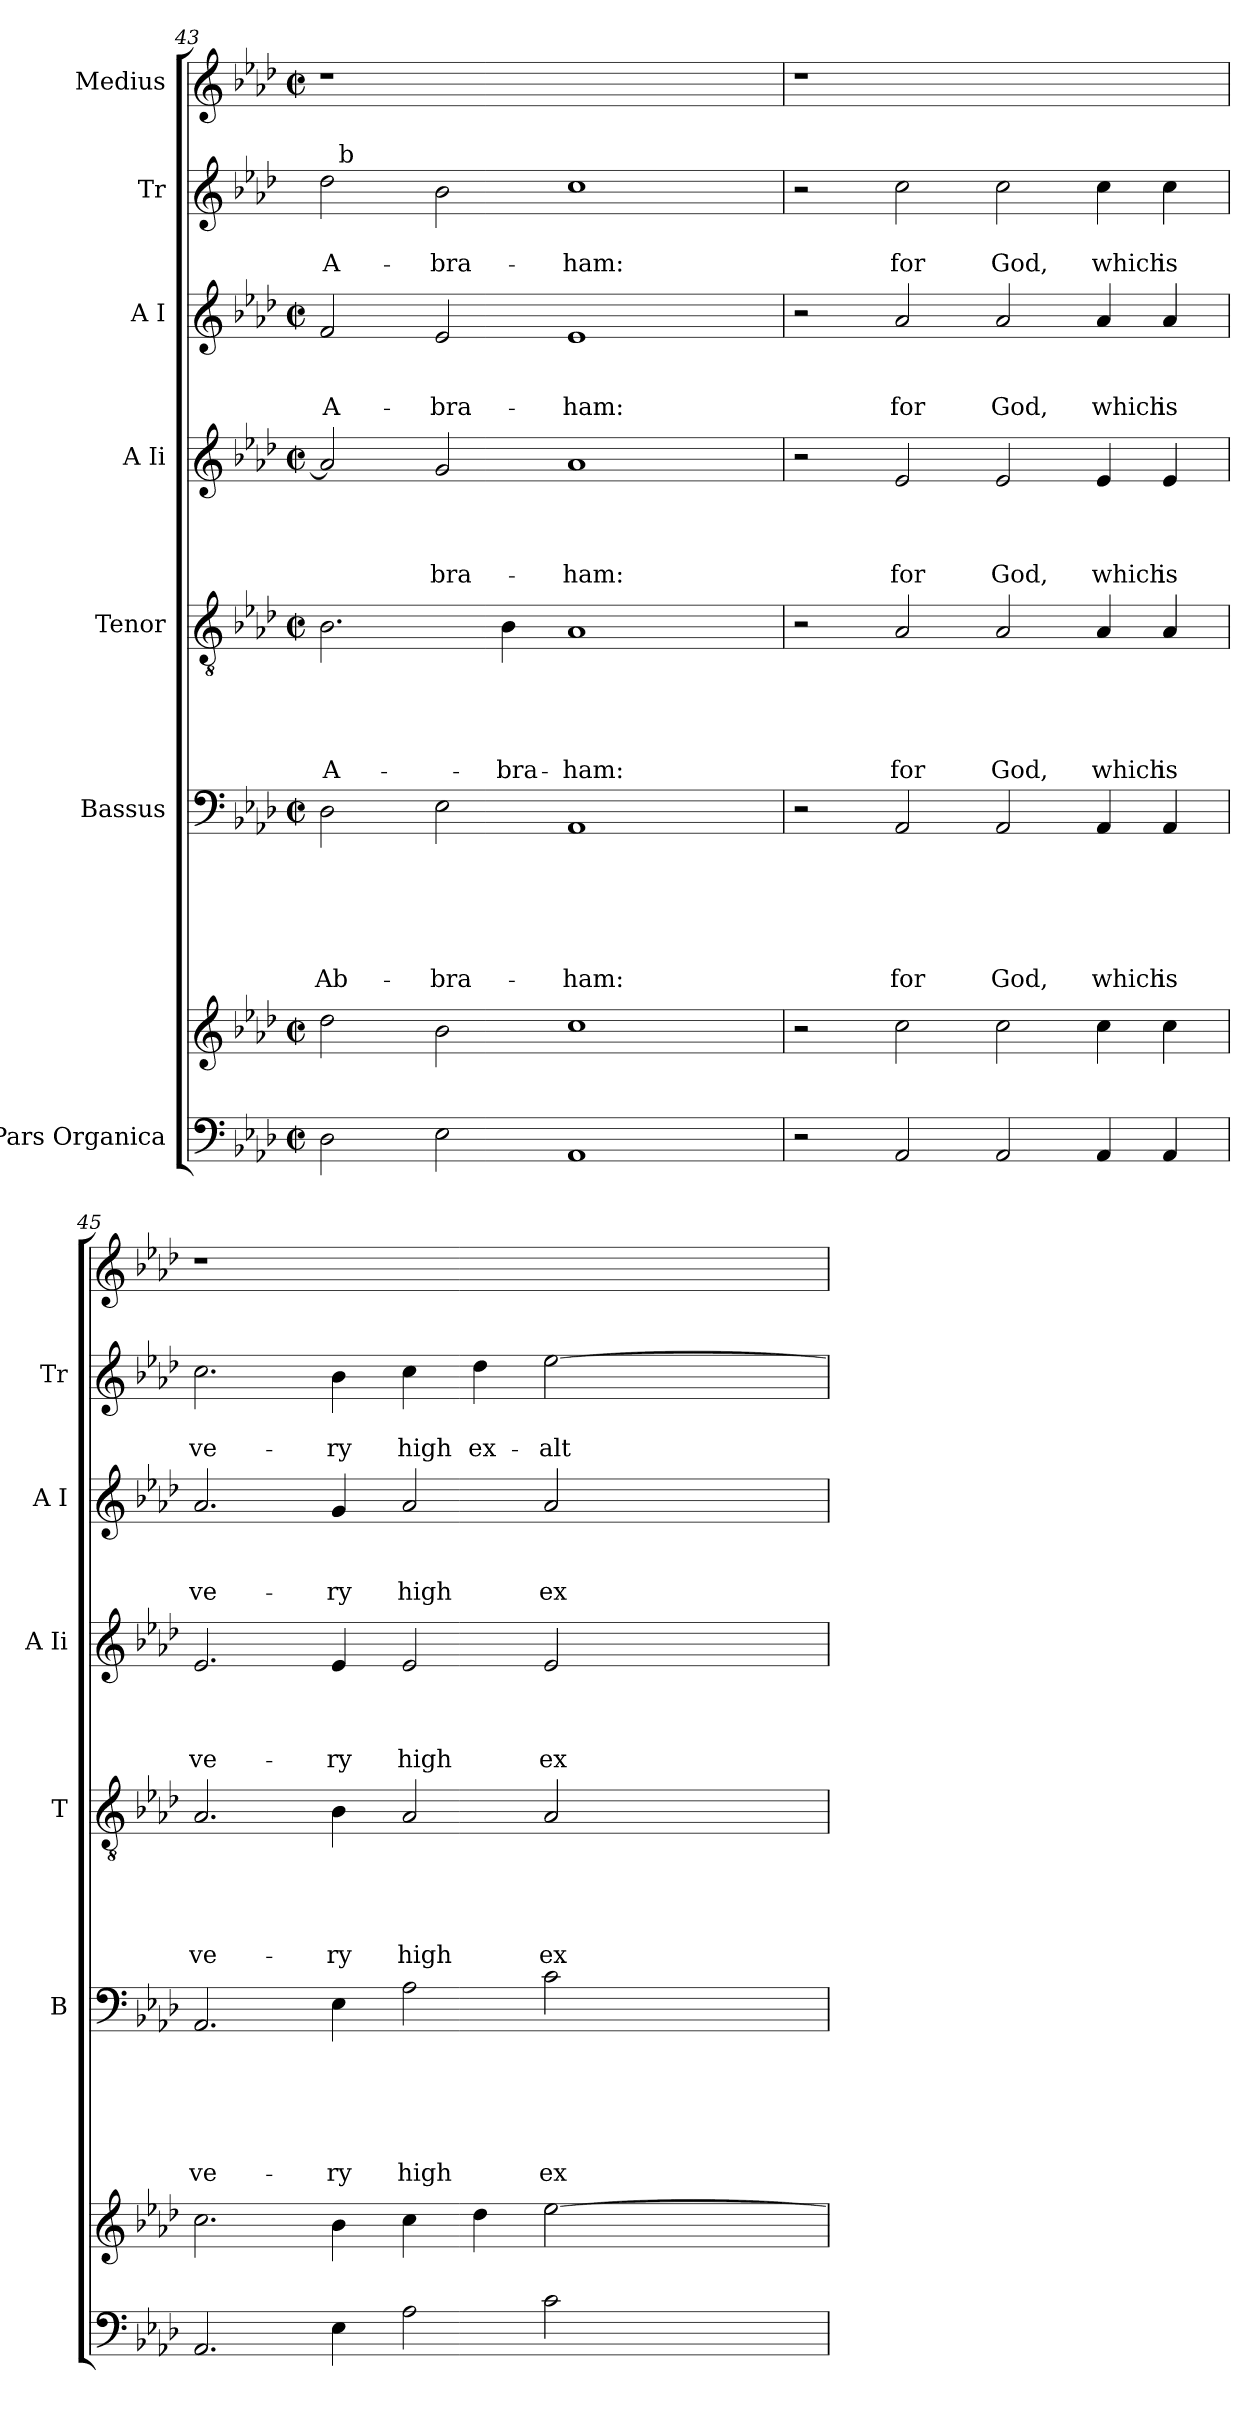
**kern	**kern	**kern	**text	**text	**text	**text	**text	**text	**kern	**text	**text	**text	**text	**text	**kern	**text	**text	**text	**text	**kern	**text	**text	**text	**kern	**text	**text	**kern
*part7	*part7	*part6	*part6	*part6	*part6	*part6	*part6	*part6	*part5	*part5	*part5	*part5	*part5	*part5	*part4	*part4	*part4	*part4	*part4	*part3	*part3	*part3	*part3	*part2	*part2	*part2	*part1
*staff8	*staff7	*staff6	*staff6	*staff6	*staff6	*staff6	*staff6	*staff6	*staff5	*staff5	*staff5	*staff5	*staff5	*staff5	*staff4	*staff4	*staff4	*staff4	*staff4	*staff3	*staff3	*staff3	*staff3	*staff2	*staff2	*staff2	*staff1
*I"Pars Organica	*	*I"Bassus	*	*	*	*	*	*	*I"Tenor	*	*	*	*	*	*I"A Ii	*	*	*	*	*I"A I	*	*	*	*I"Tr	*	*	*I"Medius
*	*	*I'B	*	*	*	*	*	*	*I'T	*	*	*	*	*	*I'A Ii	*	*	*	*	*I'A I	*	*	*	*I'Tr	*	*	*
*clefF4	*clefG2	*clefF4	*	*	*	*	*	*	*clefGv2	*	*	*	*	*	*clefG2	*	*	*	*	*clefG2	*	*	*	*clefG2	*	*	*clefG2
*k[b-e-a-d-]	*k[b-e-a-d-]	*k[b-e-a-d-]	*	*	*	*	*	*	*k[b-e-a-d-]	*	*	*	*	*	*k[b-e-a-d-]	*	*	*	*	*k[b-e-a-d-]	*	*	*	*k[b-e-a-d-]	*	*	*k[b-e-a-d-]
*A-:	*A-:	*A-:	*	*	*	*	*	*	*A-:	*	*	*	*	*	*A-:	*	*	*	*	*A-:	*	*	*	*A-:	*	*	*A-:
*M2/2	*M2/2	*M2/2	*	*	*	*	*	*	*M2/2	*	*	*	*	*	*M2/2	*	*	*	*	*M2/2	*	*	*	*	*	*	*M2/2
*met(c|)	*met(c|)	*met(c|)	*	*	*	*	*	*	*met(c|)	*	*	*	*	*	*met(c|)	*	*	*	*	*met(c|)	*	*	*	*	*	*	*met(c|)
=43	=43	=43	=43	=43	=43	=43	=43	=43	=43	=43	=43	=43	=43	=43	=43	=43	=43	=43	=43	=43	=43	=43	=43	=43	=43	=43	=43
!	!	!	!	!	!	!	!	!LO:LY:b	!	!	!	!	!	!LO:LY:b	!	!	!	!	!	!	!	!	!LO:LY:b	!	!	!LO:LY:b	!
*	*	*	*	*	*	*	*	*	*	*	*	*	*	*	*	*	*	*	*	*	*	*	*	*^	*	*	*
2D-\	2dd-\	2D-\	.	.	.	.	.	Ab-	2.B-\	.	.	.	.	A-	2a-/]	.	.	.	.	2f/	.	.	A-	2dd-\	32ryy	.	A-	1r
!	!	!	!	!	!	!	!	!	!	!	!	!	!	!	!	!	!	!	!	!	!	!	!	!	!LO:TX:a:t=b	!	!	!
.	.	.	.	.	.	.	.	.	.	.	.	.	.	.	.	.	.	.	.	.	.	.	.	.	1ryy	.	.	.
!	!	!	!	!	!	!	!	!LO:LY:b	!	!	!	!	!	!	!	!	!	!	!LO:LY:b	!	!	!	!LO:LY:b	!	!	!	!LO:LY:b	!
2E-\	2b-\	2E-\	.	.	.	.	.	-bra-	.	.	.	.	.	.	2g/	.	.	.	-bra-	2e-/	.	.	-bra-	2b-\	.	.	-bra-	.
!	!	!	!	!	!	!	!	!	!	!	!	!	!	!LO:LY:b	!	!	!	!	!	!	!	!	!	!	!	!	!	!
.	.	.	.	.	.	.	.	.	4B-\	.	.	.	.	-bra-	.	.	.	.	.	.	.	.	.	.	.	.	.	.
!	!	!	!	!	!	!	!	!LO:LY:b	!	!	!	!	!	!LO:LY:b	!	!	!	!	!LO:LY:b	!	!	!	!LO:LY:b	!	!	!	!LO:LY:b	!
1AA-	1cc	1AA-	.	.	.	.	.	-ham:	1A-	.	.	.	.	-ham:	1a-	.	.	.	-ham:	1e-	.	.	-ham:	1cc	.	.	-ham:	1ryy
.	.	.	.	.	.	.	.	.	.	.	.	.	.	.	.	.	.	.	.	.	.	.	.	.	2ryy	.	.	.
.	.	.	.	.	.	.	.	.	.	.	.	.	.	.	.	.	.	.	.	.	.	.	.	.	4...ryy	.	.	.
*	*	*	*	*	*	*	*	*	*	*	*	*	*	*	*	*	*	*	*	*	*	*	*	*v	*v	*	*	*
!!LO:PB:g=z
=44	=44	=44	=44	=44	=44	=44	=44	=44	=44	=44	=44	=44	=44	=44	=44	=44	=44	=44	=44	=44	=44	=44	=44	=44	=44	=44	=44
2r	2r	2r	.	.	.	.	.	.	2r	.	.	.	.	.	2r	.	.	.	.	2r	.	.	.	2r	.	.	1r
!	!	!	!	!	!	!	!	!LO:LY:b	!	!	!	!	!	!LO:LY:b	!	!	!	!	!LO:LY:b	!	!	!	!LO:LY:b	!	!	!LO:LY:b	!
2AA-/	2cc\	2AA-/	.	.	.	.	.	for	2A-/	.	.	.	.	for	2e-/	.	.	.	for	2a-/	.	.	for	2cc\	.	for	.
!	!	!	!	!	!	!	!	!LO:LY:b	!	!	!	!	!	!LO:LY:b	!	!	!	!	!LO:LY:b	!	!	!	!LO:LY:b	!	!	!LO:LY:b	!
2AA-/	2cc\	2AA-/	.	.	.	.	.	God,	2A-/	.	.	.	.	God,	2e-/	.	.	.	God,	2a-/	.	.	God,	2cc\	.	God,	1ryy
!	!	!	!	!	!	!	!	!LO:LY:b	!	!	!	!	!	!LO:LY:b	!	!	!	!	!LO:LY:b	!	!	!	!LO:LY:b	!	!	!LO:LY:b	!
4AA-/	4cc\	4AA-/	.	.	.	.	.	which	4A-/	.	.	.	.	which	4e-/	.	.	.	which	4a-/	.	.	which	4cc\	.	which	.
!	!	!	!	!	!	!	!	!LO:LY:b	!	!	!	!	!	!LO:LY:b	!	!	!	!	!LO:LY:b	!	!	!	!LO:LY:b	!	!	!LO:LY:b	!
4AA-/	4cc\	4AA-/	.	.	.	.	.	is	4A-/	.	.	.	.	is	4e-/	.	.	.	is	4a-/	.	.	is	4cc\	.	is	.
=45	=45	=45	=45	=45	=45	=45	=45	=45	=45	=45	=45	=45	=45	=45	=45	=45	=45	=45	=45	=45	=45	=45	=45	=45	=45	=45	=45
!	!	!	!	!	!	!	!	!LO:LY:b	!	!	!	!	!	!LO:LY:b	!	!	!	!	!LO:LY:b	!	!	!	!LO:LY:b	!	!	!LO:LY:b	!
2.AA-/	2.cc\	2.AA-/	.	.	.	.	.	ve-	2.A-/	.	.	.	.	ve-	2.e-/	.	.	.	ve-	2.a-/	.	.	ve-	2.cc\	.	ve-	1r
!	!	!	!	!	!	!	!	!LO:LY:b	!	!	!	!	!	!LO:LY:b	!	!	!	!	!LO:LY:b	!	!	!	!LO:LY:b	!	!	!LO:LY:b	!
4E-\	4b-\	4E-\	.	.	.	.	.	-ry	4B-\	.	.	.	.	-ry	4e-/	.	.	.	-ry	4g/	.	.	-ry	4b-\	.	-ry	.
!	!	!	!	!	!	!	!	!LO:LY:b	!	!	!	!	!	!LO:LY:b	!	!	!	!	!LO:LY:b	!	!	!	!LO:LY:b	!	!	!LO:LY:b	!
2A-\	4cc\	2A-\	.	.	.	.	.	high	2A-/	.	.	.	.	high	2e-/	.	.	.	high	2a-/	.	.	high	4cc\	.	high	1ryy
!	!	!	!	!	!	!	!	!	!	!	!	!	!	!	!	!	!	!	!	!	!	!	!	!	!	!LO:LY:b	!
.	4dd-\	.	.	.	.	.	.	.	.	.	.	.	.	.	.	.	.	.	.	.	.	.	.	4dd-\	.	ex-	.
!	!	!	!	!	!	!	!	!LO:LY:b	!	!	!	!	!	!LO:LY:b	!	!	!	!	!LO:LY:b	!	!	!	!LO:LY:b	!	!	!LO:LY:b	!
2c\	[>2ee-\	2c\	.	.	.	.	.	ex-	2A-/	.	.	.	.	ex-	2e-/	.	.	.	ex-	2a-/	.	.	ex-	[>2ee-\	.	-alt-	.
=	=	=	=	=	=	=	=	=	=	=	=	=	=	=	=	=	=	=	=	=	=	=	=	=	=	=	=
*-	*-	*-	*-	*-	*-	*-	*-	*-	*-	*-	*-	*-	*-	*-	*-	*-	*-	*-	*-	*-	*-	*-	*-	*-	*-	*-	*-
